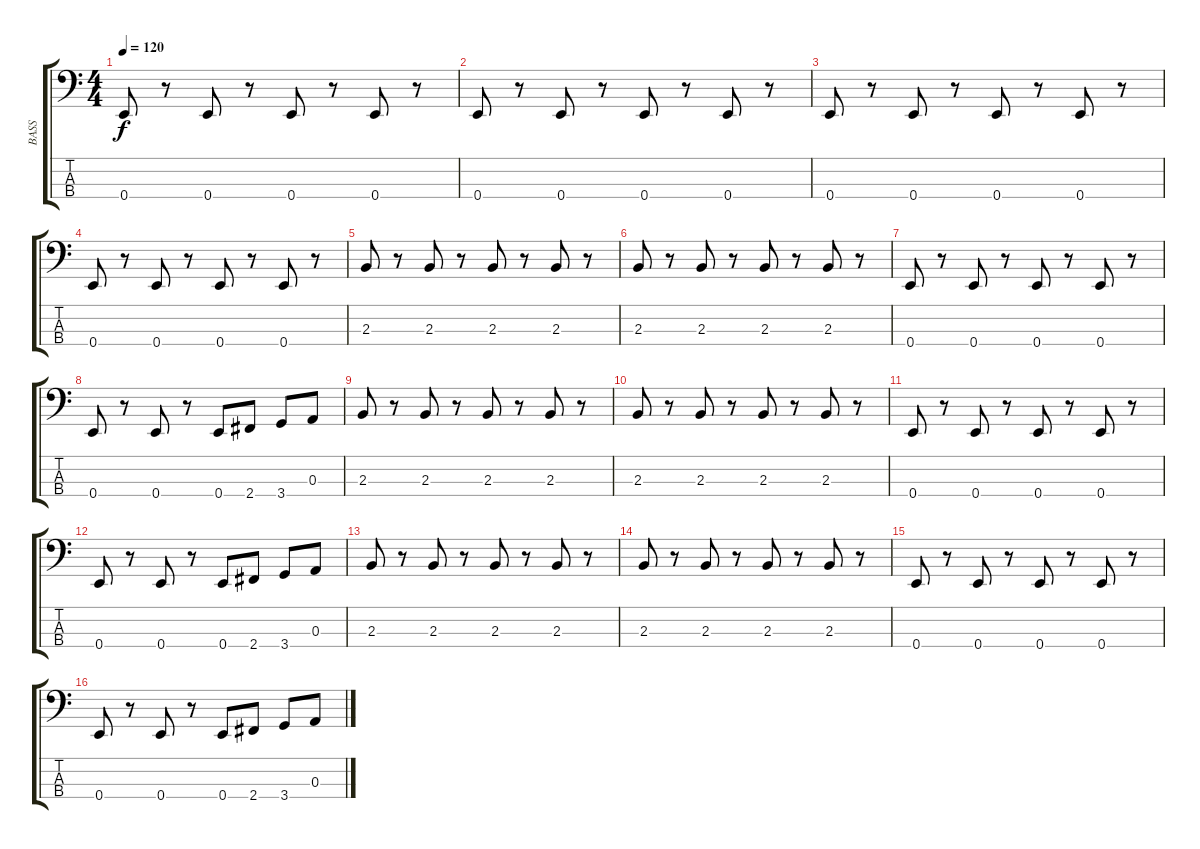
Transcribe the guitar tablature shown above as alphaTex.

\track (" BASS" " BASS") {instrument electricbassfinger}
\staff {score tabs}
\tuning (G2 D2 A1 E1) {hide}
\ts (4 4)
\tempo 120
\clef f4
\ks c
0.4.8{dy f} r.8 0.4.8 r.8 0.4.8 r.8 0.4.8 r.8 |
0.4.8 r.8 0.4.8 r.8 0.4.8 r.8 0.4.8 r.8 |
0.4.8 r.8 0.4.8 r.8 0.4.8 r.8 0.4.8 r.8 |
0.4.8 r.8 0.4.8 r.8 0.4.8 r.8 0.4.8 r.8 |
2.3.8 r.8 2.3.8 r.8 2.3.8 r.8 2.3.8 r.8 |
2.3.8 r.8 2.3.8 r.8 2.3.8 r.8 2.3.8 r.8 |
0.4.8 r.8 0.4.8 r.8 0.4.8 r.8 0.4.8 r.8 |
0.4.8 r.8 0.4.8 r.8 0.4.8 2.4.8 3.4.8 0.3.8 |
2.3.8 r.8 2.3.8 r.8 2.3.8 r.8 2.3.8 r.8 |
2.3.8 r.8 2.3.8 r.8 2.3.8 r.8 2.3.8 r.8 |
0.4.8 r.8 0.4.8 r.8 0.4.8 r.8 0.4.8 r.8 |
0.4.8 r.8 0.4.8 r.8 0.4.8 2.4.8 3.4.8 0.3.8 |
2.3.8 r.8 2.3.8 r.8 2.3.8 r.8 2.3.8 r.8 |
2.3.8 r.8 2.3.8 r.8 2.3.8 r.8 2.3.8 r.8 |
0.4.8 r.8 0.4.8 r.8 0.4.8 r.8 0.4.8 r.8 |
0.4.8 r.8 0.4.8 r.8 0.4.8 2.4.8 3.4.8 0.3.8
